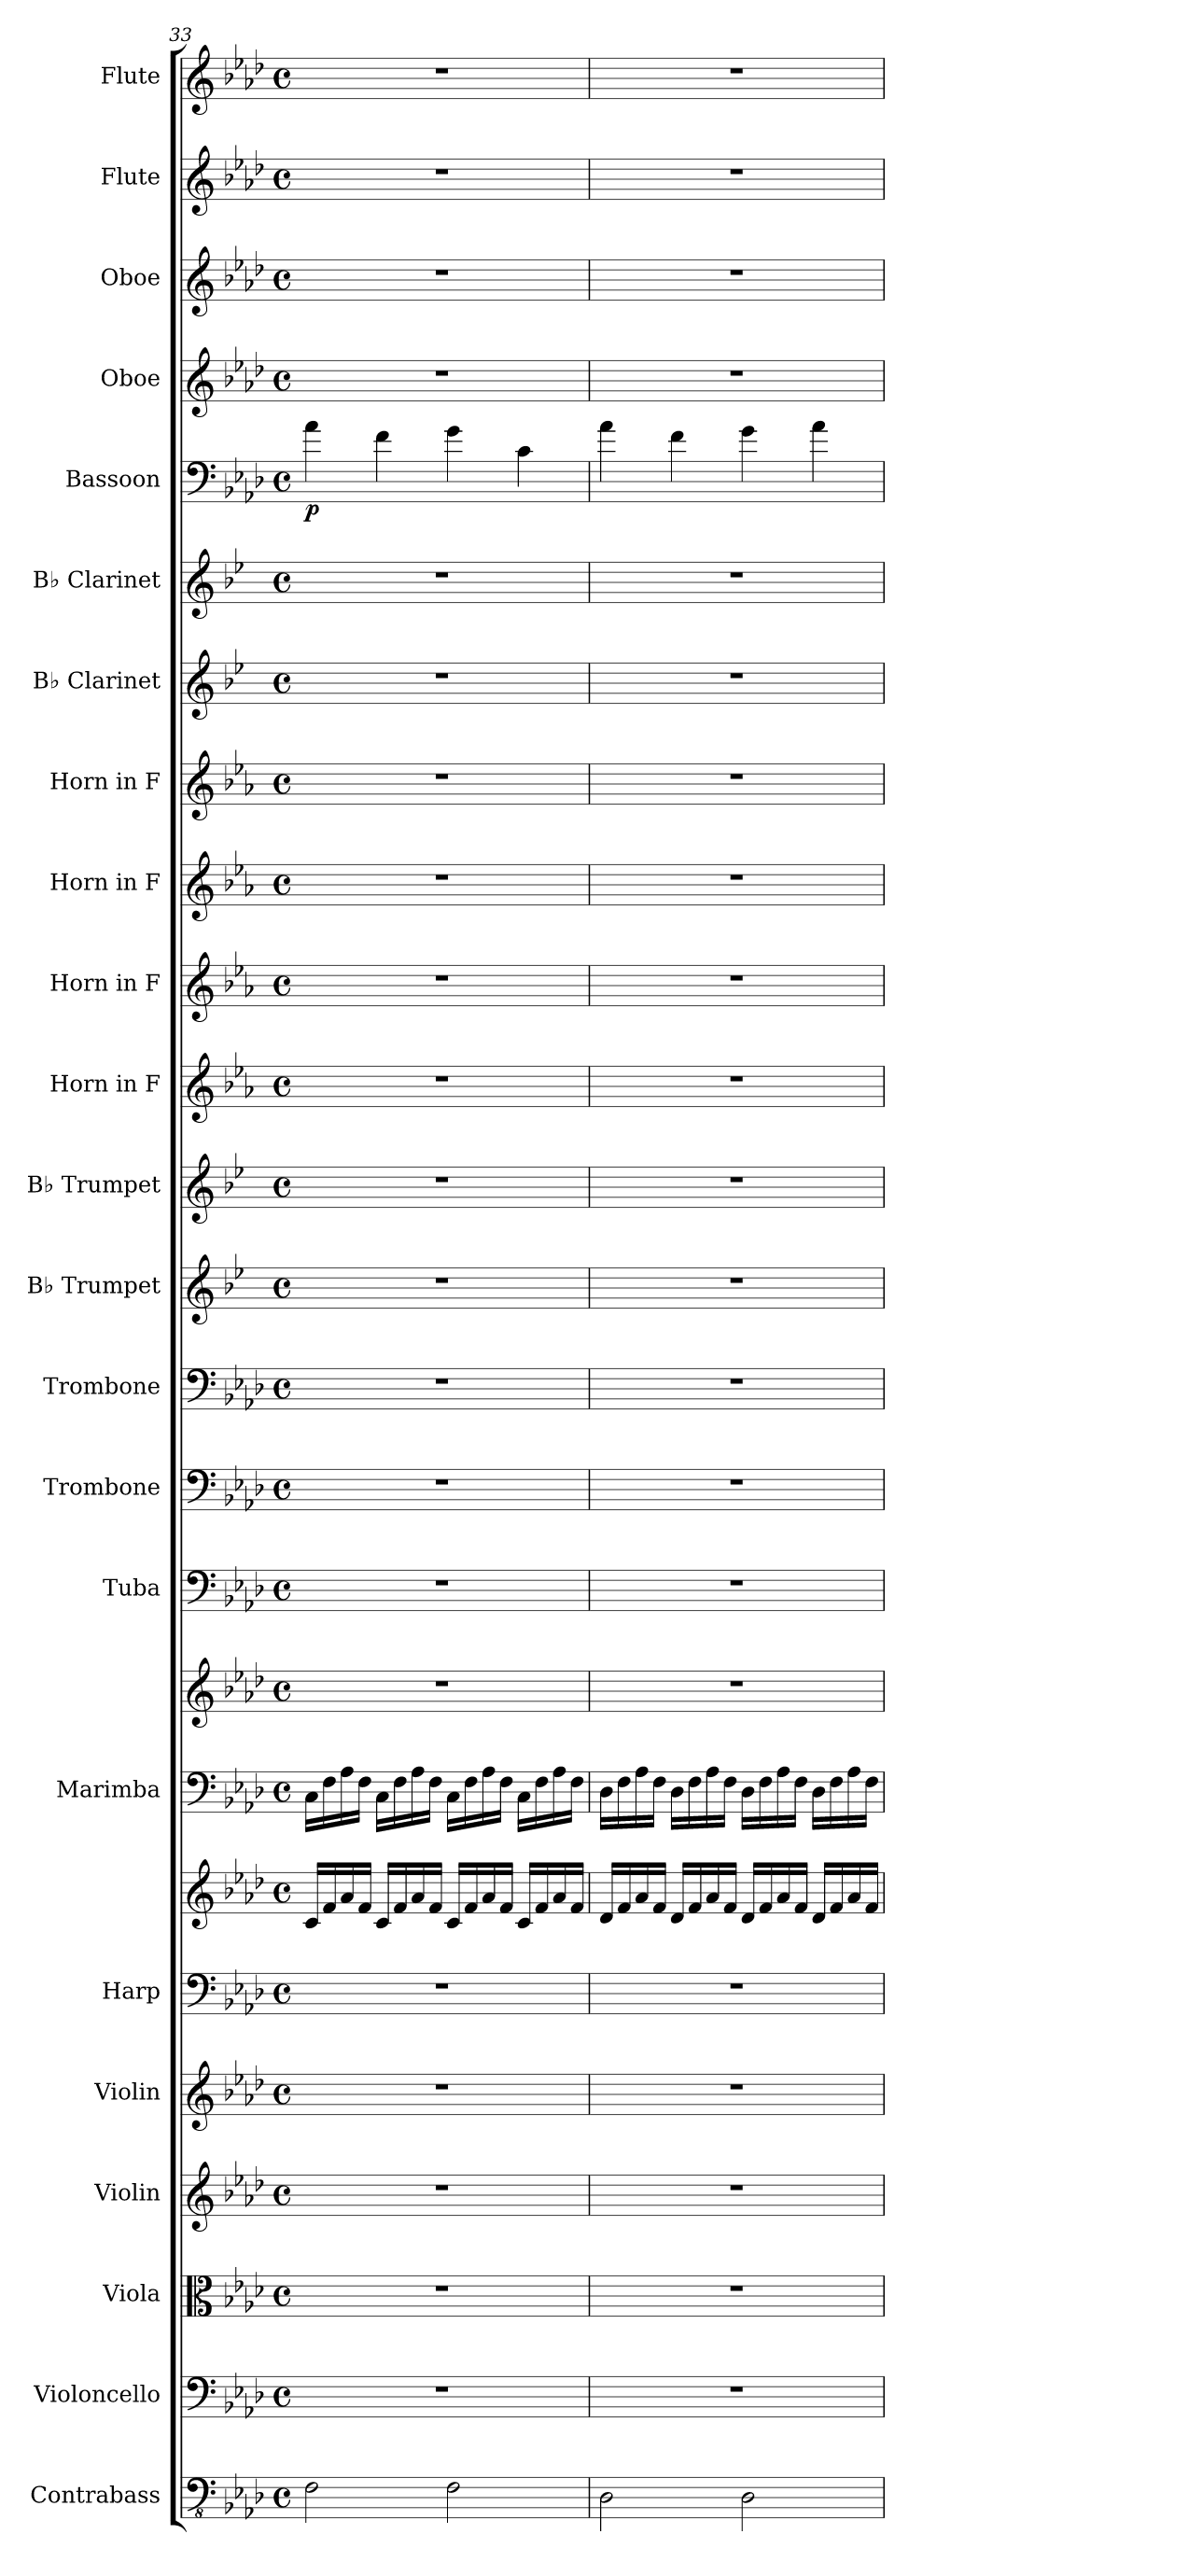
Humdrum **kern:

**kern	**kern	**kern	**kern	**kern	**kern	**kern	**kern	**kern	**kern	**kern	**kern	**kern	**kern	**kern	**kern	**kern	**kern	**kern	**kern	**kern	**dynam	**kern	**kern	**kern	**kern
*part23	*part22	*part21	*part20	*part19	*part18	*part18	*part17	*part17	*part16	*part15	*part14	*part13	*part12	*part11	*part10	*part9	*part8	*part7	*part6	*part5	*part5	*part4	*part3	*part2	*part1
*staff25	*staff24	*staff23	*staff22	*staff21	*staff20	*staff19	*staff18	*staff17	*staff16	*staff15	*staff14	*staff13	*staff12	*staff11	*staff10	*staff9	*staff8	*staff7	*staff6	*staff5	*staff5	*staff4	*staff3	*staff2	*staff1
*I"Contrabass	*I"Violoncello	*I"Viola	*I"Violin	*I"Violin	*I"Harp	*	*I"Marimba	*	*I"Tuba	*I"Trombone	*I"Trombone	*I"B♭ Trumpet	*I"B♭ Trumpet	*I"Horn in F	*I"Horn in F	*I"Horn in F	*I"Horn in F	*I"B♭ Clarinet	*I"B♭ Clarinet	*I"Bassoon	*	*I"Oboe	*I"Oboe	*I"Flute	*I"Flute
*I'Cb.	*I'Vlc.	*I'Vla.	*I'Vln.	*I'Vln.	*I'Hrp.	*	*I'Mrm.	*	*I'Tba.	*I'Trb.	*I'Trb.	*I'B♭ Tpt.	*I'B♭ Tpt.	*	*	*	*	*I'B♭ Cl.	*I'B♭ Cl.	*I'Bsn.	*	*I'Ob.	*I'Ob.	*I'Fl.	*I'Fl.
*clefFv4	*clefF4	*clefC3	*clefG2	*clefG2	*clefF4	*clefG2	*clefF4	*clefG2	*clefF4	*clefF4	*clefF4	*clefG2	*clefG2	*clefG2	*clefG2	*clefG2	*clefG2	*clefG2	*clefG2	*clefF4	*	*clefG2	*clefG2	*clefG2	*clefG2
*	*	*	*	*	*	*	*	*	*	*	*	*ITrd1c2	*ITrd1c2	*ITrd4c7	*ITrd4c7	*ITrd4c7	*ITrd4c7	*ITrd1c2	*ITrd1c2	*	*	*	*	*	*
*k[b-e-a-d-]	*k[b-e-a-d-]	*k[b-e-a-d-]	*k[b-e-a-d-]	*k[b-e-a-d-]	*k[b-e-a-d-]	*k[b-e-a-d-]	*k[b-e-a-d-]	*k[b-e-a-d-]	*k[b-e-a-d-]	*k[b-e-a-d-]	*k[b-e-a-d-]	*k[b-e-a-d-]	*k[b-e-a-d-]	*k[b-e-a-d-]	*k[b-e-a-d-]	*k[b-e-a-d-]	*k[b-e-a-d-]	*k[b-e-a-d-]	*k[b-e-a-d-]	*k[b-e-a-d-]	*	*k[b-e-a-d-]	*k[b-e-a-d-]	*k[b-e-a-d-]	*k[b-e-a-d-]
*M4/4	*M4/4	*M4/4	*M4/4	*M4/4	*M4/4	*M4/4	*M4/4	*M4/4	*M4/4	*M4/4	*M4/4	*M4/4	*M4/4	*M4/4	*M4/4	*M4/4	*M4/4	*M4/4	*M4/4	*M4/4	*	*M4/4	*M4/4	*M4/4	*M4/4
*met(c)	*met(c)	*met(c)	*met(c)	*met(c)	*met(c)	*met(c)	*met(c)	*met(c)	*met(c)	*met(c)	*met(c)	*met(c)	*met(c)	*met(c)	*met(c)	*met(c)	*met(c)	*met(c)	*met(c)	*met(c)	*	*met(c)	*met(c)	*met(c)	*met(c)
=33	=33	=33	=33	=33	=33	=33	=33	=33	=33	=33	=33	=33	=33	=33	=33	=33	=33	=33	=33	=33	=33	=33	=33	=33	=33
!	!	!	!	!	!	!	!	!	!	!	!	!	!	!	!	!	!	!	!	!	!LO:DY:b	!	!	!	!
2FF\	1r	1r	1r	1r	1r	16c/LL	16C\LL	1r	1r	1r	1r	1r	1r	1r	1r	1r	1r	1r	1r	4a-\	p	1r	1r	1r	1r
.	.	.	.	.	.	16f/	16F\	.	.	.	.	.	.	.	.	.	.	.	.	.	.	.	.	.	.
.	.	.	.	.	.	16a-/	16A-\	.	.	.	.	.	.	.	.	.	.	.	.	.	.	.	.	.	.
.	.	.	.	.	.	16f/JJ	16F\JJ	.	.	.	.	.	.	.	.	.	.	.	.	.	.	.	.	.	.
.	.	.	.	.	.	16c/LL	16C\LL	.	.	.	.	.	.	.	.	.	.	.	.	4f\	.	.	.	.	.
.	.	.	.	.	.	16f/	16F\	.	.	.	.	.	.	.	.	.	.	.	.	.	.	.	.	.	.
.	.	.	.	.	.	16a-/	16A-\	.	.	.	.	.	.	.	.	.	.	.	.	.	.	.	.	.	.
.	.	.	.	.	.	16f/JJ	16F\JJ	.	.	.	.	.	.	.	.	.	.	.	.	.	.	.	.	.	.
2FF\	.	.	.	.	.	16c/LL	16C\LL	.	.	.	.	.	.	.	.	.	.	.	.	4g\	.	.	.	.	.
.	.	.	.	.	.	16f/	16F\	.	.	.	.	.	.	.	.	.	.	.	.	.	.	.	.	.	.
.	.	.	.	.	.	16a-/	16A-\	.	.	.	.	.	.	.	.	.	.	.	.	.	.	.	.	.	.
.	.	.	.	.	.	16f/JJ	16F\JJ	.	.	.	.	.	.	.	.	.	.	.	.	.	.	.	.	.	.
.	.	.	.	.	.	16c/LL	16C\LL	.	.	.	.	.	.	.	.	.	.	.	.	4c\	.	.	.	.	.
.	.	.	.	.	.	16f/	16F\	.	.	.	.	.	.	.	.	.	.	.	.	.	.	.	.	.	.
.	.	.	.	.	.	16a-/	16A-\	.	.	.	.	.	.	.	.	.	.	.	.	.	.	.	.	.	.
.	.	.	.	.	.	16f/JJ	16F\JJ	.	.	.	.	.	.	.	.	.	.	.	.	.	.	.	.	.	.
=34	=34	=34	=34	=34	=34	=34	=34	=34	=34	=34	=34	=34	=34	=34	=34	=34	=34	=34	=34	=34	=34	=34	=34	=34	=34
2DD-\	1r	1r	1r	1r	1r	16d-/LL	16D-\LL	1r	1r	1r	1r	1r	1r	1r	1r	1r	1r	1r	1r	4a-\	.	1r	1r	1r	1r
.	.	.	.	.	.	16f/	16F\	.	.	.	.	.	.	.	.	.	.	.	.	.	.	.	.	.	.
.	.	.	.	.	.	16a-/	16A-\	.	.	.	.	.	.	.	.	.	.	.	.	.	.	.	.	.	.
.	.	.	.	.	.	16f/JJ	16F\JJ	.	.	.	.	.	.	.	.	.	.	.	.	.	.	.	.	.	.
.	.	.	.	.	.	16d-/LL	16D-\LL	.	.	.	.	.	.	.	.	.	.	.	.	4f\	.	.	.	.	.
.	.	.	.	.	.	16f/	16F\	.	.	.	.	.	.	.	.	.	.	.	.	.	.	.	.	.	.
.	.	.	.	.	.	16a-/	16A-\	.	.	.	.	.	.	.	.	.	.	.	.	.	.	.	.	.	.
.	.	.	.	.	.	16f/JJ	16F\JJ	.	.	.	.	.	.	.	.	.	.	.	.	.	.	.	.	.	.
2DD-\	.	.	.	.	.	16d-/LL	16D-\LL	.	.	.	.	.	.	.	.	.	.	.	.	4g\	.	.	.	.	.
.	.	.	.	.	.	16f/	16F\	.	.	.	.	.	.	.	.	.	.	.	.	.	.	.	.	.	.
.	.	.	.	.	.	16a-/	16A-\	.	.	.	.	.	.	.	.	.	.	.	.	.	.	.	.	.	.
.	.	.	.	.	.	16f/JJ	16F\JJ	.	.	.	.	.	.	.	.	.	.	.	.	.	.	.	.	.	.
.	.	.	.	.	.	16d-/LL	16D-\LL	.	.	.	.	.	.	.	.	.	.	.	.	4a-\	.	.	.	.	.
.	.	.	.	.	.	16f/	16F\	.	.	.	.	.	.	.	.	.	.	.	.	.	.	.	.	.	.
.	.	.	.	.	.	16a-/	16A-\	.	.	.	.	.	.	.	.	.	.	.	.	.	.	.	.	.	.
.	.	.	.	.	.	16f/JJ	16F\JJ	.	.	.	.	.	.	.	.	.	.	.	.	.	.	.	.	.	.
=	=	=	=	=	=	=	=	=	=	=	=	=	=	=	=	=	=	=	=	=	=	=	=	=	=
*-	*-	*-	*-	*-	*-	*-	*-	*-	*-	*-	*-	*-	*-	*-	*-	*-	*-	*-	*-	*-	*-	*-	*-	*-	*-
